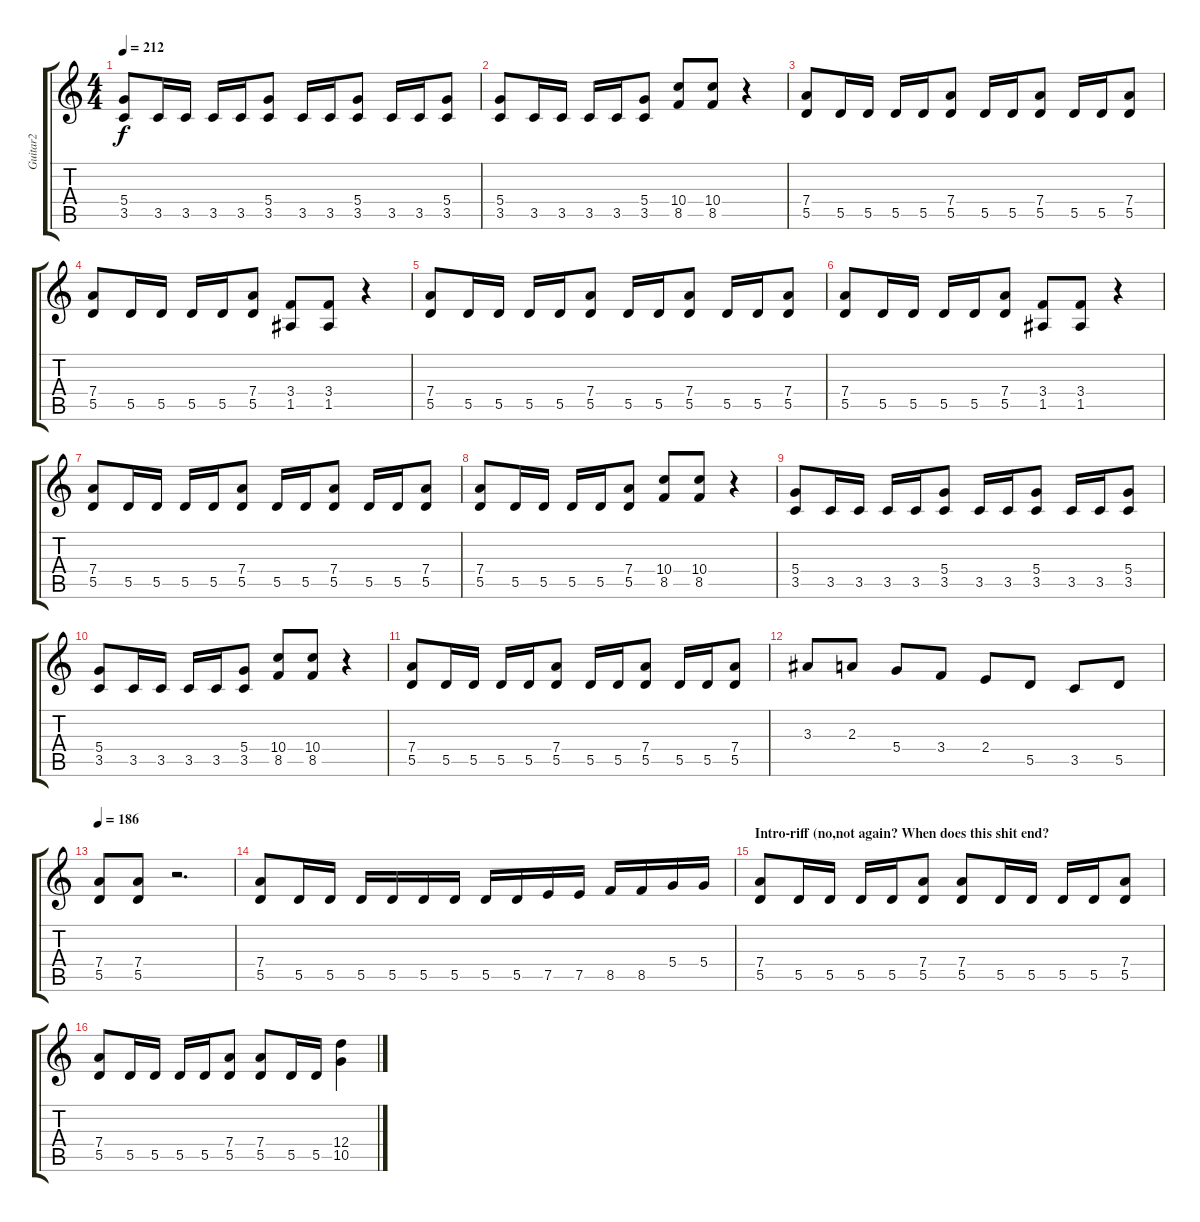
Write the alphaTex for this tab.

\track ("Guitar2" "Guitar2") {instrument distortionguitar}
\staff {score tabs}
\tuning (E4 B3 G3 D3 A2 E2) {hide}
\ts (4 4)
\tempo 212
\clef g2
\ks c
(5.4 3.5).8{dy f} 3.5.16 3.5.16 3.5.16 3.5.16 (5.4 3.5).8 3.5.16 3.5.16 (5.4 3.5).8 3.5.16 3.5.16 (5.4 3.5).8 |
(5.4 3.5).8 3.5.16 3.5.16 3.5.16 3.5.16 (5.4 3.5).8 (10.4 8.5).8 (10.4 8.5).8 r.4 |
(7.4 5.5).8 5.5.16 5.5.16 5.5.16 5.5.16 (7.4 5.5).8 5.5.16 5.5.16 (7.4 5.5).8 5.5.16 5.5.16 (7.4 5.5).8 |
(7.4 5.5).8 5.5.16 5.5.16 5.5.16 5.5.16 (7.4 5.5).8 (3.4 1.5).8 (3.4 1.5).8 r.4 |
(7.4 5.5).8 5.5.16 5.5.16 5.5.16 5.5.16 (7.4 5.5).8 5.5.16 5.5.16 (7.4 5.5).8 5.5.16 5.5.16 (7.4 5.5).8 |
(7.4 5.5).8 5.5.16 5.5.16 5.5.16 5.5.16 (7.4 5.5).8 (3.4 1.5).8 (3.4 1.5).8 r.4 |
(7.4 5.5).8 5.5.16 5.5.16 5.5.16 5.5.16 (7.4 5.5).8 5.5.16 5.5.16 (7.4 5.5).8 5.5.16 5.5.16 (7.4 5.5).8 |
(7.4 5.5).8 5.5.16 5.5.16 5.5.16 5.5.16 (7.4 5.5).8 (10.4 8.5).8 (10.4 8.5).8 r.4 |
(5.4 3.5).8 3.5.16 3.5.16 3.5.16 3.5.16 (5.4 3.5).8 3.5.16 3.5.16 (5.4 3.5).8 3.5.16 3.5.16 (5.4 3.5).8 |
(5.4 3.5).8 3.5.16 3.5.16 3.5.16 3.5.16 (5.4 3.5).8 (10.4 8.5).8 (10.4 8.5).8 r.4 |
(7.4 5.5).8 5.5.16 5.5.16 5.5.16 5.5.16 (7.4 5.5).8 5.5.16 5.5.16 (7.4 5.5).8 5.5.16 5.5.16 (7.4 5.5).8 |
3.3.8 2.3.8 5.4.8 3.4.8 2.4.8 5.5.8 3.5.8 5.5.8 |
\tempo 186
(7.4 5.5).8 (7.4 5.5).8 r.2{d} |
(7.4 5.5).8 5.5.16 5.5.16 5.5.16 5.5.16 5.5.16 5.5.16 5.5.16 5.5.16 7.5.16 7.5.16 8.5.16 8.5.16 5.4.16 5.4.16 |
\section ("" "Intro-riff (no,not again? When does this shit end?")
(7.4 5.5).8 5.5.16 5.5.16 5.5.16 5.5.16 (7.4 5.5).8 (7.4 5.5).8 5.5.16 5.5.16 5.5.16 5.5.16 (7.4 5.5).8 |
(7.4 5.5).8 5.5.16 5.5.16 5.5.16 5.5.16 (7.4 5.5).8 (7.4 5.5).8 5.5.16 5.5.16 (12.4 10.5).4
